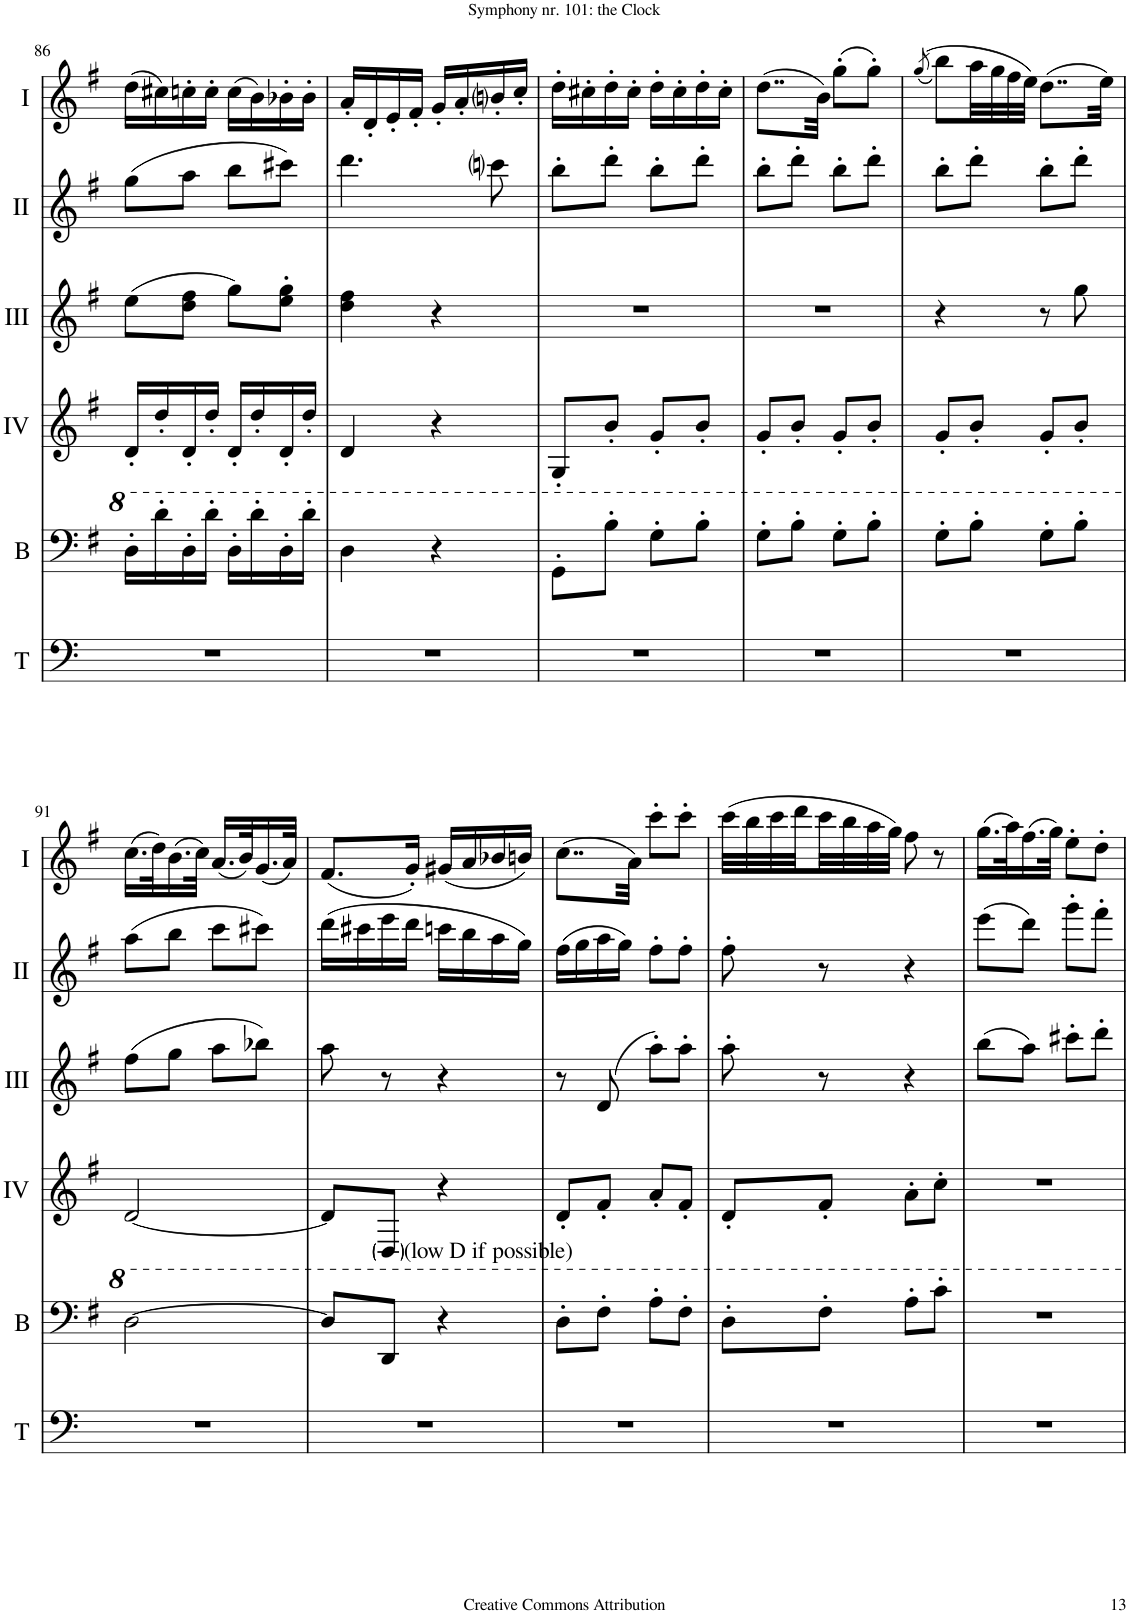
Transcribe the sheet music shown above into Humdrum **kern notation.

**kern	**kern	**kern	**kern	**kern	**kern
*part6	*part5	*part4	*part3	*part2	*part1
*staff6	*staff5	*staff4	*staff3	*staff2	*staff1
*I"Timpani (D, G)	*I"Bass	*I"Acc. 4	*I"Acc. 3	*I"Acc. 2	*I"Acc. 1
*I'T	*I'B	*	*	*	*
!!LO:PB:g=z
*clefF4	*clefF4	*clefG2	*clefG2	*clefG2	*clefG2
*	*Trd7c12	*Trd7c12	*Trd7c12	*	*
*k[]	*k[f#]	*k[f#]	*k[f#]	*k[f#]	*k[f#]
*M2/4	*M2/4	*M2/4	*M2/4	*M2/4	*M2/4
=86	=86	=86	=86	=86	=86
2r	16d'\LL	16d'/LL	(8eee\L	(8gg\L	(16dd\LL
.	16dd'\	16dd'/	.	.	16cc#X\)
.	16d'\	16d'/	8ddd\ 8fff#\J	8aa\J	16ccn'\
.	16dd'\JJ	16dd'/JJ	.	.	16cc'\JJ
.	16d'\LL	16d'/LL	8ggg\L)	8bb\L	(16cc\LL
.	16dd'\	16dd'/	.	.	16b\)
.	16d'\	16d'/	8eee\' 8ggg\'J	8ccc#X\J)	16b-X'\
.	16dd'\JJ	16dd'/JJ	.	.	16b-'\JJ
=87	=87	=87	=87	=87	=87
2r	4d\	4d/	4ddd\ 4fff#\	4.ddd\	16a'/LL
.	.	.	.	.	16d'/
.	.	.	.	.	16e'/
.	.	.	.	.	16f#'/JJ
.	4r	4r	4r	.	16g'/LL
.	.	.	.	.	16a'/
.	.	.	.	8cccni\	16bni'/
.	.	.	.	.	16cc'/JJ
=88	=88	=88	=88	=88	=88
2r	8G'\L	8G'/L	2r	8bb'\L	16dd'\LL
.	.	.	.	.	16cc#X'\
.	8b'\J	8b'/J	.	8ddd'\J	16dd'\
.	.	.	.	.	16cc#'\JJ
.	8g'\L	8g'/L	.	8bb'\L	16dd'\LL
.	.	.	.	.	16cc#'\
.	8b'\J	8b'/J	.	8ddd'\J	16dd'\
.	.	.	.	.	16cc#'\JJ
=89	=89	=89	=89	=89	=89
2r	8g'\L	8g'/L	2r	8bb'\L	(8..dd\L
.	8b'\J	8b'/J	.	8ddd'\J	.
.	.	.	.	.	32b\Jkk)
.	8g'\L	8g'/L	.	8bb'\L	(8gg'\L
.	8b'\J	8b'/J	.	8ddd'\J	8gg'\J)
=90	=90	=90	=90	=90	=90
.	.	.	.	.	((>8qgg/
2r	8g'\L	8g'/L	4r	8bb'\L	8bb\L)
.	8b'\J	8b'/J	.	8ddd'\J	32aa\LL
.	.	.	.	.	32gg\
.	.	.	.	.	32ff#\
.	.	.	.	.	32ee\JJJ)
.	8g'\L	8g'/L	8r	8bb'\L	(8..dd\L
.	8b'\J	8b'/J	8ggg\	8ddd'\J	.
.	.	.	.	.	32ee\Jkk)
!!LO:LB:g=z
=91	=91	=91	=91	=91	=91
2r	[2d\	[2d/	(8fff#\L	(8aa\L	(16.cc\LL
.	.	.	.	.	32dd\K)
.	.	.	8ggg\J	8bb\J	(16.b\
.	.	.	.	.	32cc\JJk)
.	.	.	8aaa\L	8ccc\L	(16.a/LL
.	.	.	.	.	32b/K)
.	.	.	8bbb-X\J)	8ccc#X\J)	(16.g/
.	.	.	.	.	32a/JJk)
=92	=92	=92	=92	=92	=92
2r	8d/L]	8d/L]	8aaa\	(16ddd\LL	(8.f#/L
.	.	.	.	16ccc#X\	.
!	!	!LO:TX:b:t=(low D if possible)	!	!	!
.	8D/J	8D/J	8r	16eee\	.
.	.	.	.	16ddd\JJ	16g'/Jk)
.	4r	4r	4r	16cccn\LL	(16g#X/LL
.	.	.	.	16bb\	16a/
.	.	.	.	16aa\	16b-X/
.	.	.	.	16gg\JJ)	16bn/JJ)
=93	=93	=93	=93	=93	=93
2r	8d'\L	8d'/L	8r	(16ff#\LL	(8..cc\L
.	.	.	.	16gg\	.
.	8f#'\J	8f#'/J	(8dd/	16aa\	.
.	.	.	.	16gg\JJ)	.
.	.	.	.	.	32a\Jkk)
.	8a'\L	8a'/L	8aaa'\L)	8ff#'\L	8ccc'\L
.	8f#'\J	8f#'/J	8aaa'\J	8ff#'\J	8ccc'\J
=94	=94	=94	=94	=94	=94
2r	8d'\L	8d'/L	8aaa'\	8ff#'\	(32ccc\LLL
.	.	.	.	.	32bb\
.	.	.	.	.	32ccc\
.	.	.	.	.	32ddd\
.	8f#'\J	8f#'/J	8r	8r	32ccc\
.	.	.	.	.	32bb\
.	.	.	.	.	32aa\
.	.	.	.	.	32gg\JJJ)
.	8a'\L	8a'\L	4r	4r	8ff#\
.	8cc'\J	8cc'\J	.	.	8r
=95	=95	=95	=95	=95	=95
2r	2r	2r	(8bbb\L	(8eee\L	(16.gg\LL
.	.	.	.	.	32aa\K)
.	.	.	8aaa\J)	8ddd\J)	(16.ff#\
.	.	.	.	.	32gg\JJk)
.	.	.	8cccc#X'\L	8ggg'\L	8ee'\L
.	.	.	8dddd'\J	8fff#'\J	8dd'\J
=	=	=	=	=	=
*-	*-	*-	*-	*-	*-
